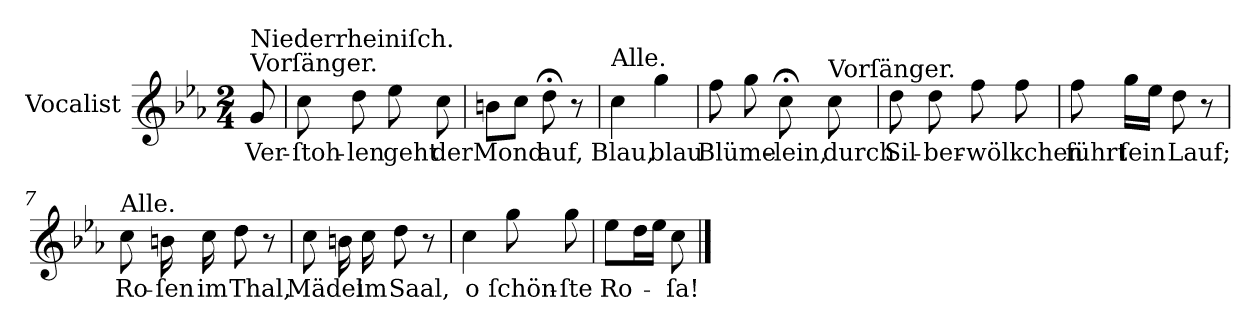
**kern	**text
*part1	*part1
*staff1	*staff1
*I"Vocalist	*
*k[b-e-a-]	*
*c:	*
*M2/4	*
=	=
!LO:TX:a:t=Vorſänger.	!
!LO:TX:a:t=Niederrheiniſch.	!
8g	Ver-
=1	=1
8cc	-ſtoh-
8dd	-len
8ee-	geht
8cc	der
=2	=2
8bnL	Mond
8ccJ	.
8dd;<	auf,
8r	.
=3	=3
!LO:TX:a:t=Alle.	!
4cc	Blau,
4gg	blau
=4	=4
8ff	Blüme-
8gg	.
8cc;<	-lein,
!LO:TX:a:t=Vorſänger.	!
8cc	durch
=5	=5
8dd	Sil-
8dd	-ber-
8ff	-wölkchen
8ff	.
=6	=6
8ff	führt
16ggLL	ſein
16ee-JJ	.
8dd	Lauf;
8r	.
=7	=7
!LO:TX:a:t=Alle.	!
8cc	Ro-
16bn	-ſen
16cc	im
8dd	Thal,
8r	.
=8	=8
8cc	Mädel
16bn	.
16cc	im
8dd	Saal,
8r	.
=9	=9
4cc	o
8gg	ſchön-
8gg	-ſte
=10	=10
8ee-L	Ro-
16ddL	.
16ee-JJ	.
8cc	-ſa!
==	==
*-	*-
